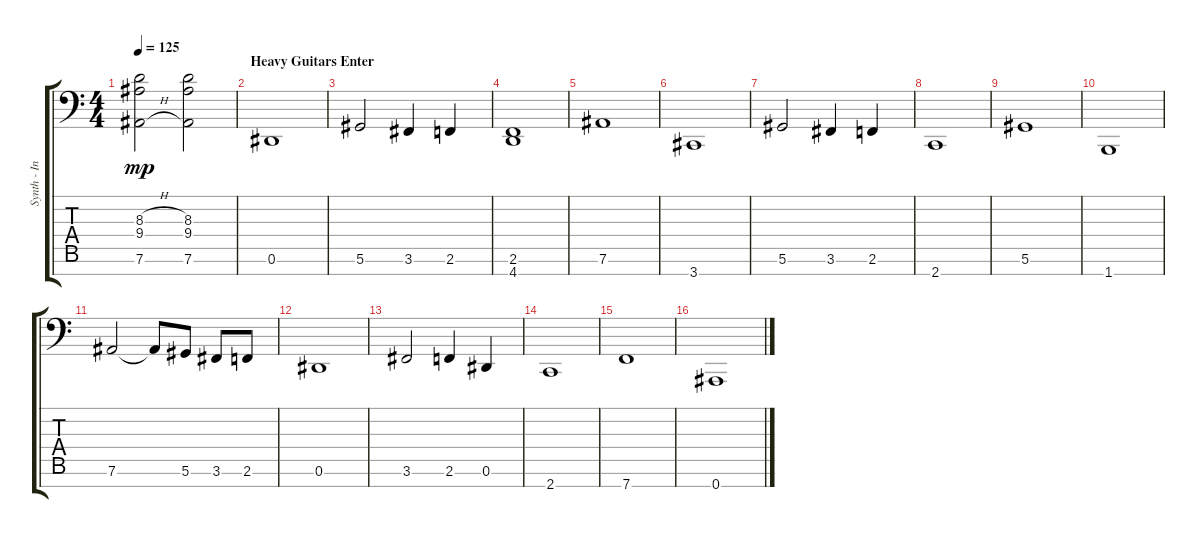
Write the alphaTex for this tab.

\track ("Synth - Intro" "Synth - In") {instrument synthstrings1}
\staff {score tabs}
\tuning (Eb4 Bb3 Gb3 Db3 Ab2 Eb2 Bb1) {hide}
\ts (4 4)
\tempo 125
\clef f4
\ks c
(8.3{h} 9.4{h} 7.6{h}).2{dy mp} (8.3 9.4 7.6).2 |
\section ("" "Heavy Guitars Enter")
0.6.1 |
5.6.2 3.6.4 2.6.4 |
(2.6 4.7).1 |
7.6.1 |
3.7.1 |
5.6.2 3.6.4 2.6.4 |
2.7.1 |
5.6.1 |
1.7.1 |
7.6.2 7.6{t}.8 5.6.8 3.6.8 2.6.8 |
0.6.1 |
3.6.2 2.6.4 0.6.4 |
2.7.1 |
7.7.1 |
0.7.1
